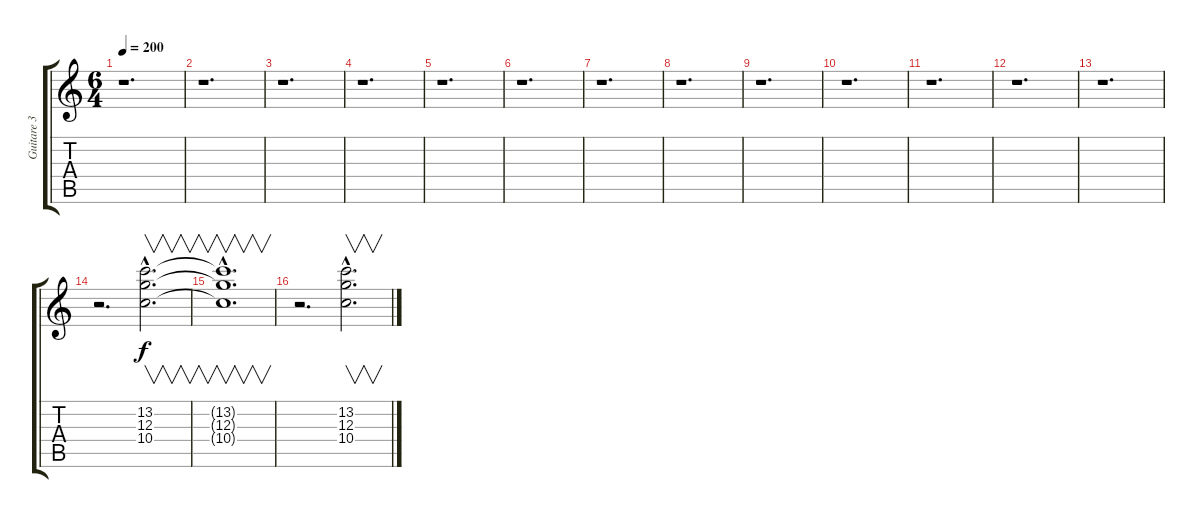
\track ("Guitare 3" "Guitare 3") {instrument electricguitarclean}
\staff {score tabs}
\tuning (E4 B3 G3 D3 A2 E2) {hide}
\ts (6 4)
\tempo 200
\clef g2
\ks c
r.1{d dy f instrument electricguitarclean} |
r.1{d} |
r.1{d} |
r.1{d} |
r.1{d} |
r.1{d} |
r.1{d} |
r.1{d} |
r.1{d} |
r.1{d} |
r.1{d} |
r.1{d} |
r.1{d} |
r.2{d} (13.2{hac} 12.3 10.4{hac}).2{v d} |
(13.2{hac t} 12.3{hac t} 10.4{hac t}).1{v d} |
r.2{d} (13.2{hac} 12.3{hac} 10.4).2{v d}
